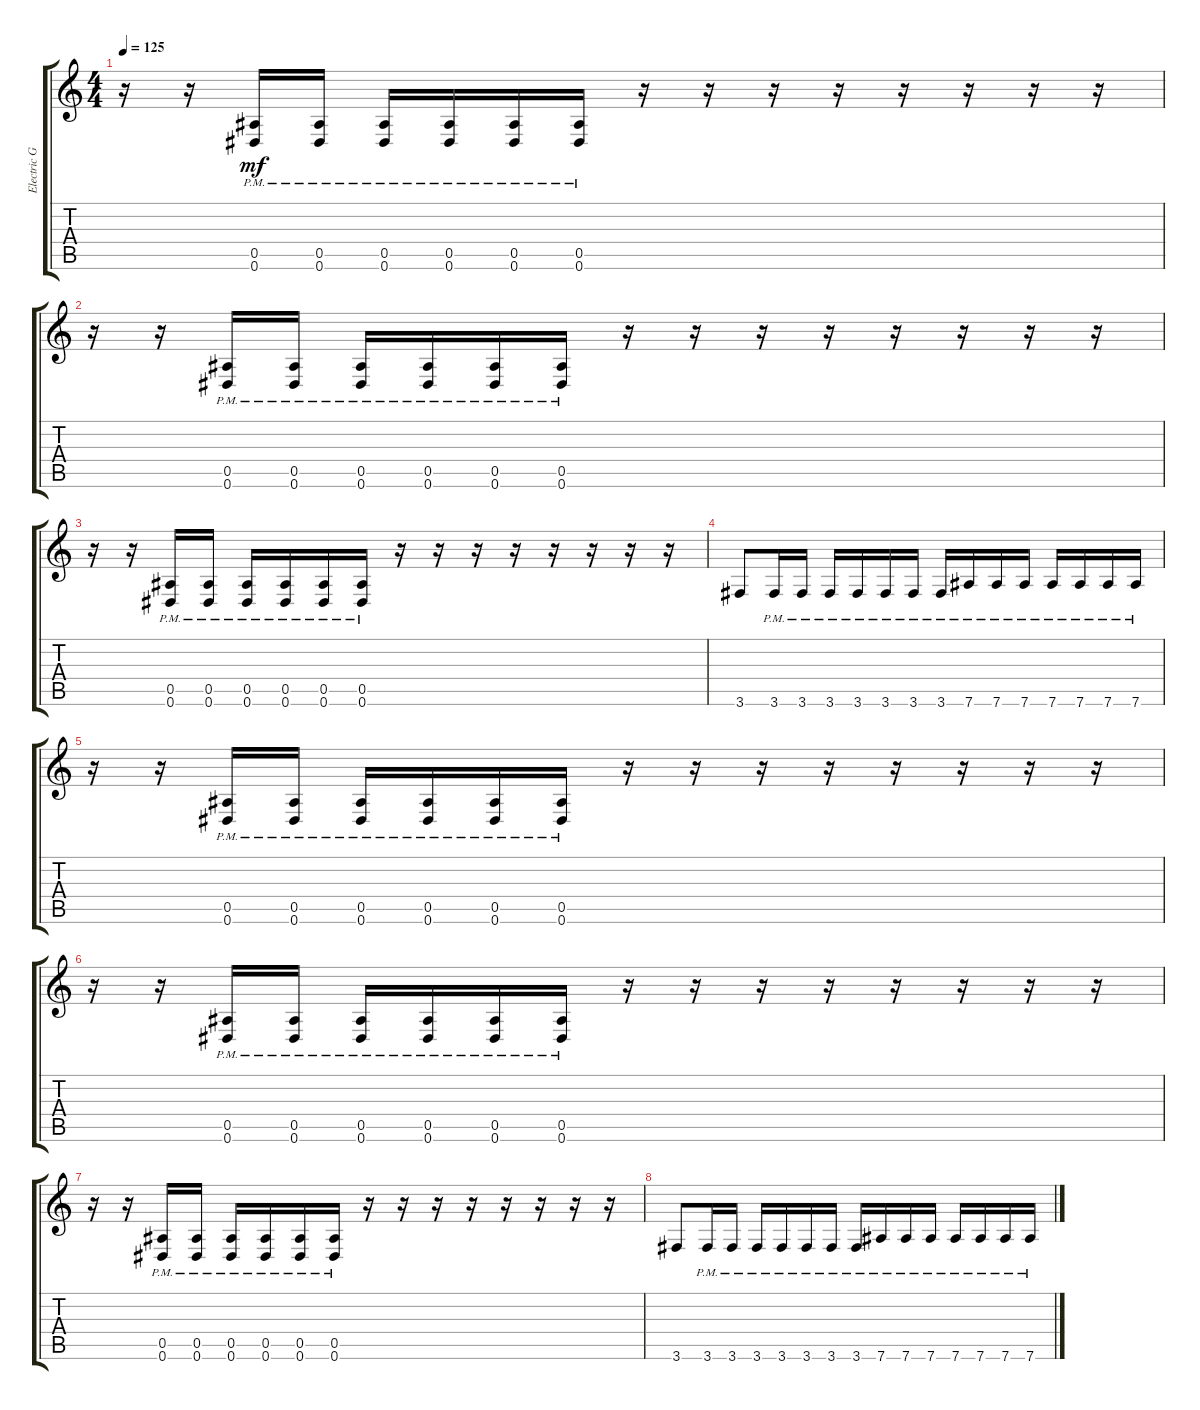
\track ("Electric Guitar" "Electric G") {instrument distortionguitar}
\staff {score tabs}
\tuning (F4 C4 Ab3 Eb3 Bb2 Eb2) {hide}
\ts (4 4)
\tempo 125
\clef g2
\ks c
r.16{dy mf} r.16 (0.5{pm} 0.6{pm}).16 (0.5{pm} 0.6{pm}).16 (0.5{pm} 0.6{pm}).16 (0.5{pm} 0.6{pm}).16 (0.5{pm} 0.6{pm}).16 (0.5{pm} 0.6{pm}).16 r.16 r.16 r.16 r.16 r.16 r.16 r.16 r.16 |
r.16 r.16 (0.5{pm} 0.6{pm}).16 (0.5{pm} 0.6{pm}).16 (0.5{pm} 0.6{pm}).16 (0.5{pm} 0.6{pm}).16 (0.5{pm} 0.6{pm}).16 (0.5{pm} 0.6{pm}).16 r.16 r.16 r.16 r.16 r.16 r.16 r.16 r.16 |
r.16 r.16 (0.5{pm} 0.6{pm}).16 (0.5{pm} 0.6{pm}).16 (0.5{pm} 0.6{pm}).16 (0.5{pm} 0.6{pm}).16 (0.5{pm} 0.6{pm}).16 (0.5{pm} 0.6{pm}).16 r.16 r.16 r.16 r.16 r.16 r.16 r.16 r.16 |
3.6.8 3.6{pm}.16 3.6{pm}.16 3.6{pm}.16 3.6{pm}.16 3.6{pm}.16 3.6{pm}.16 3.6{pm}.16 7.6{pm}.16 7.6{pm}.16 7.6{pm}.16 7.6{pm}.16 7.6{pm}.16 7.6{pm}.16 7.6{pm}.16 |
r.16 r.16 (0.5{pm} 0.6{pm}).16 (0.5{pm} 0.6{pm}).16 (0.5{pm} 0.6{pm}).16 (0.5{pm} 0.6{pm}).16 (0.5{pm} 0.6{pm}).16 (0.5{pm} 0.6{pm}).16 r.16 r.16 r.16 r.16 r.16 r.16 r.16 r.16 |
r.16 r.16 (0.5{pm} 0.6{pm}).16 (0.5{pm} 0.6{pm}).16 (0.5{pm} 0.6{pm}).16 (0.5{pm} 0.6{pm}).16 (0.5{pm} 0.6{pm}).16 (0.5{pm} 0.6{pm}).16 r.16 r.16 r.16 r.16 r.16 r.16 r.16 r.16 |
r.16 r.16 (0.5{pm} 0.6{pm}).16 (0.5{pm} 0.6{pm}).16 (0.5{pm} 0.6{pm}).16 (0.5{pm} 0.6{pm}).16 (0.5{pm} 0.6{pm}).16 (0.5{pm} 0.6{pm}).16 r.16 r.16 r.16 r.16 r.16 r.16 r.16 r.16 |
3.6.8 3.6{pm}.16 3.6{pm}.16 3.6{pm}.16 3.6{pm}.16 3.6{pm}.16 3.6{pm}.16 3.6{pm}.16 7.6{pm}.16 7.6{pm}.16 7.6{pm}.16 7.6{pm}.16 7.6{pm}.16 7.6{pm}.16 7.6{pm}.16
